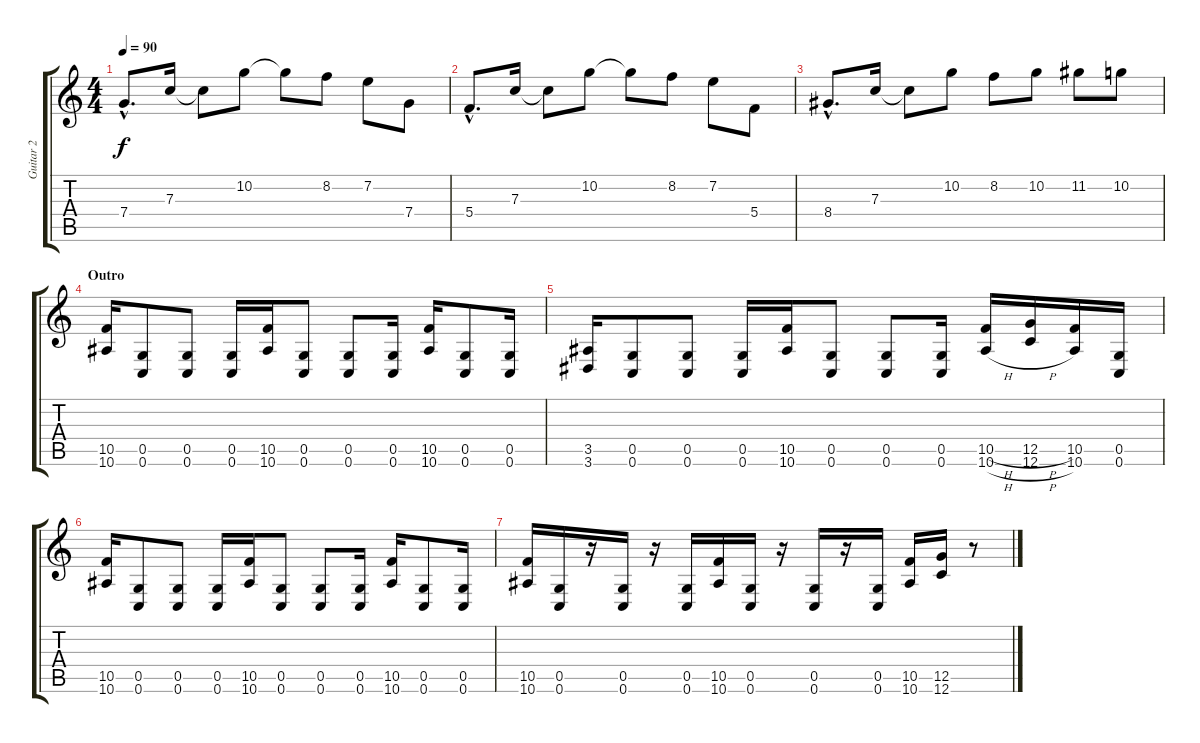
\track ("Guitar 2" "Guitar 2") {instrument distortionguitar}
\staff {score tabs}
\tuning (D4 A3 F3 C3 G2 C2) {hide}
\ts (4 4)
\tempo 90
\clef g2
\ks c
7.4{hac}.8{d dy f} 7.3.16 7.3{t}.8 10.2.8 10.2{t}.8 8.2.8 7.2.8 7.4.8 |
5.4{hac}.8{d} 7.3.16 7.3{t}.8 10.2.8 10.2{t}.8 8.2.8 7.2.8 5.4.8 |
8.4{hac}.8{d} 7.3.16 7.3{t}.8 10.2.8 8.2.8 10.2.8 11.2.8 10.2.8 |
\section ("" "Outro")
(10.5 10.6).16 (0.5 0.6).8 (0.5 0.6).8 (0.5 0.6).16 (10.5 10.6).16 (0.5 0.6).8 (0.5 0.6).8 (0.5 0.6).16 (10.5 10.6).16 (0.5 0.6).8 (0.5 0.6).16 |
(3.5 3.6).16 (0.5 0.6).8 (0.5 0.6).8 (0.5 0.6).16 (10.5 10.6).16 (0.5 0.6).8 (0.5 0.6).8 (0.5 0.6).16 (10.5{h} 10.6{h}).16 (12.5{h} 12.6{h}).16 (10.5 10.6).16 (0.5 0.6).16 |
(10.5 10.6).16 (0.5 0.6).8 (0.5 0.6).8 (0.5 0.6).16 (10.5 10.6).16 (0.5 0.6).8 (0.5 0.6).8 (0.5 0.6).16 (10.5 10.6).16 (0.5 0.6).8 (0.5 0.6).16 |
(10.5 10.6).16 (0.5 0.6).16 r.16 (0.5 0.6).16 r.16 (0.5 0.6).16 (10.5 10.6).16 (0.5 0.6).16 r.16 (0.5 0.6).16 r.16 (0.5 0.6).16 (10.5 10.6).16 (12.5 12.6).16 r.8
